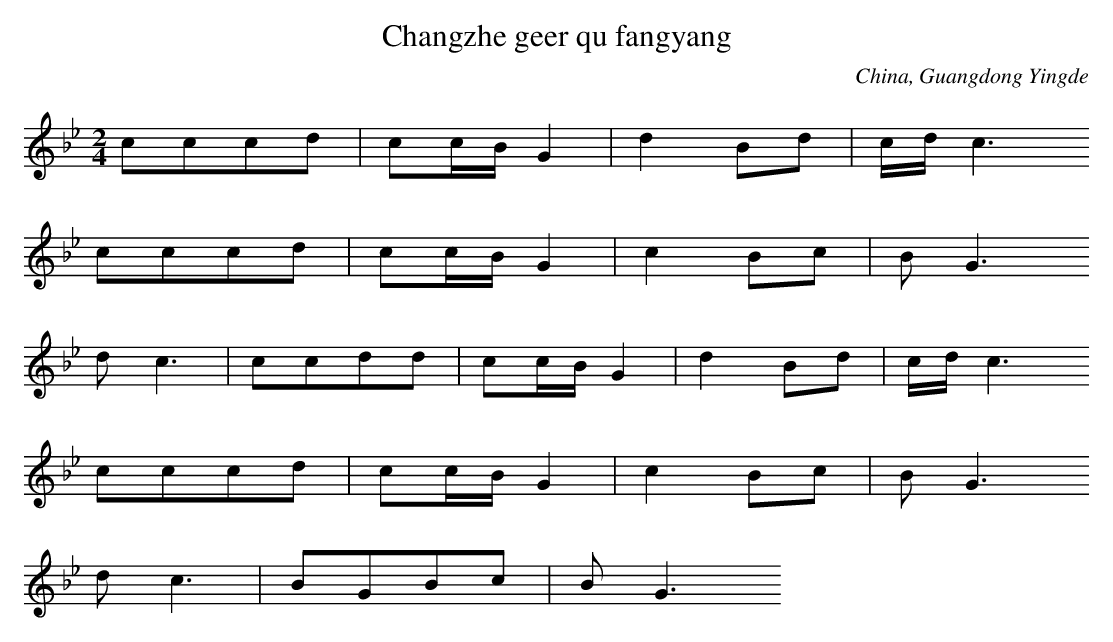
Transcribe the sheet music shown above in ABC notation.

X:1
T: Changzhe geer qu fangyang
O: China, Guangdong Yingde
M: 2/4
L: 1/16
K: Bb
c2c2c2d2 | c2cBG4 | d4B2d2 | cdc6
c2c2c2d2 | c2cBG4 | c4B2c2 | B2G6
d2c6 | c2c2d2d2 | c2cBG4 | d4B2d2 | cdc6
c2c2c2d2 | c2cBG4 | c4B2c2 | B2G6
d2c6 | B2G2B2c2 | B2G6
